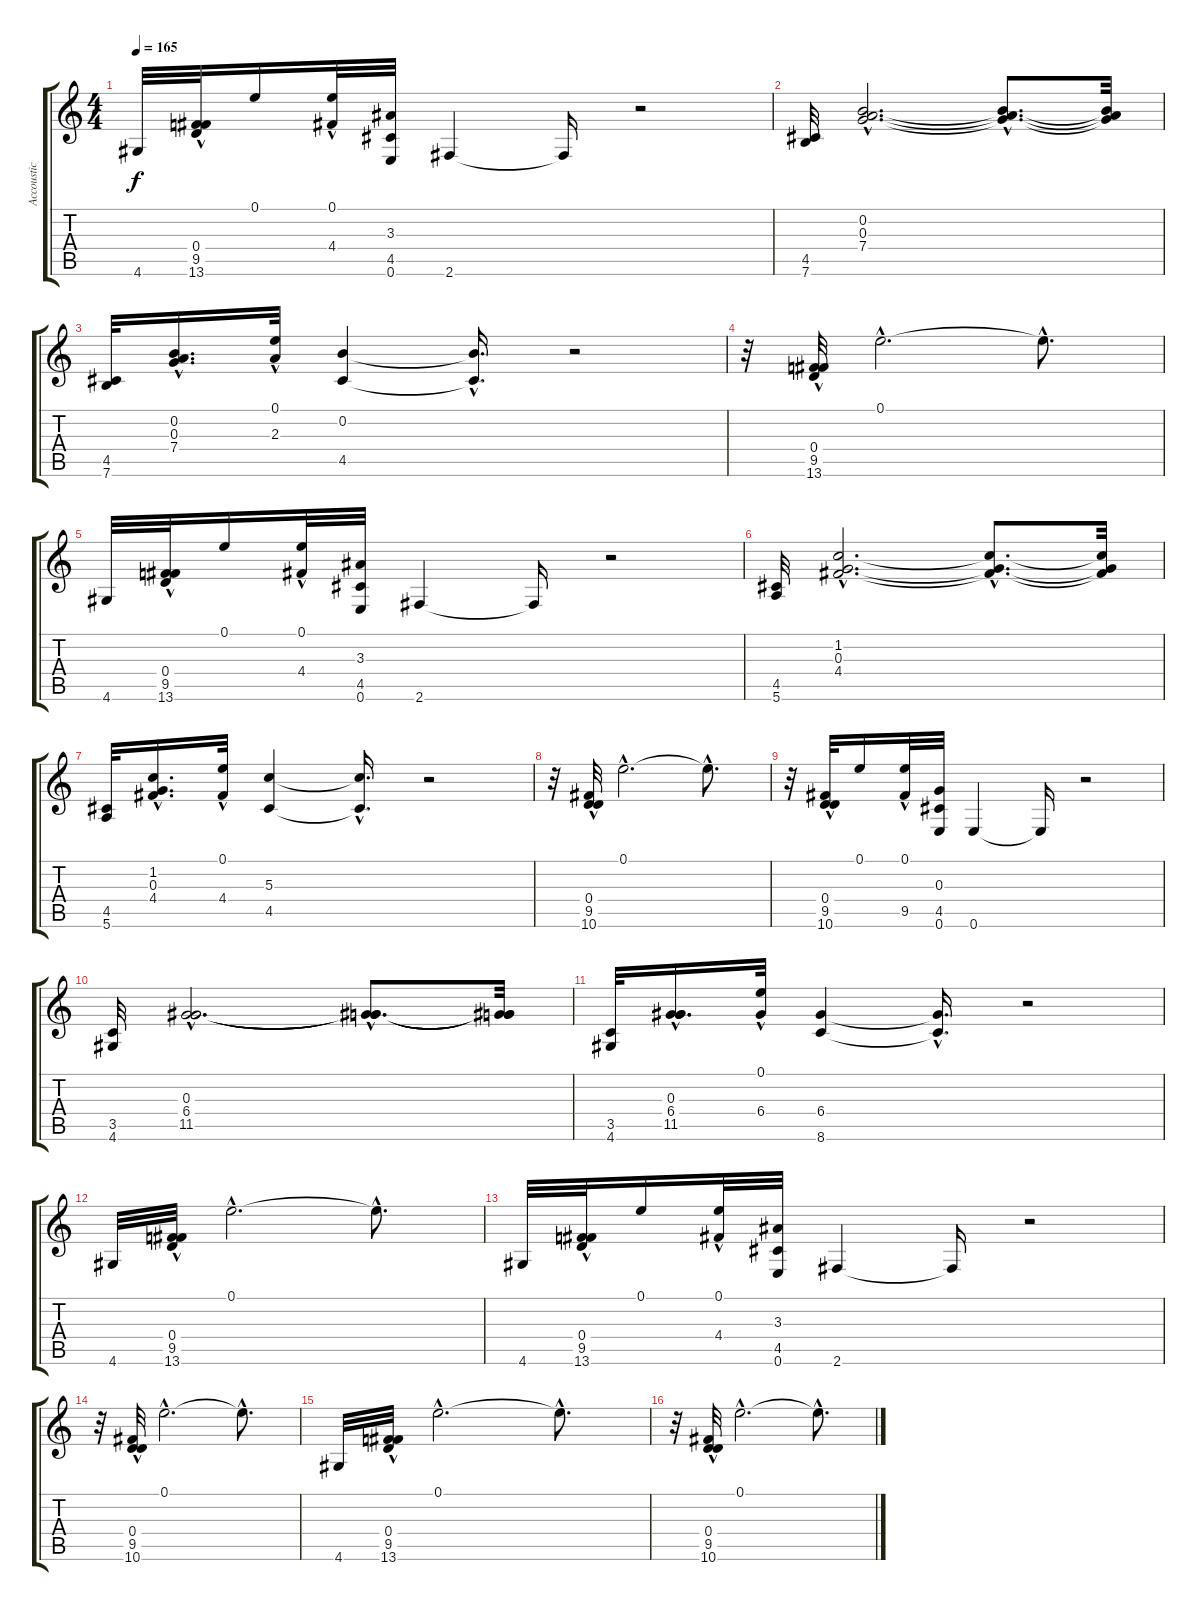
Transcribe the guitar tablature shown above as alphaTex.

\track ("Accoustic Guitar" "Accoustic ") {instrument acousticguitarsteel}
\staff {score tabs}
\tuning (E4 B3 G3 D3 A2 E2) {hide}
\ts (4 4)
\tempo 165
\clef g2
\ks c
4.6.32{dy f} (0.4{hac} 9.5{hac} 13.6{hac}).32 0.1.16 (0.1{hac} 4.4{hac}).32 (3.3 4.5 0.6).32 2.6.4 2.6{t}.16 r.2 |
(4.5 7.6).32 (0.2{hac} 0.3{hac} 7.4{hac}).2{d} (0.2{hac t} 0.3{hac t} 7.4{hac t}).8{d} (0.2{t} 0.3{t} 7.4{t}).32 |
(4.5 7.6).32 (0.2{hac} 0.3{hac} 7.4{hac}).16{d} (0.1{hac} 2.3{hac}).32 (0.2 4.5).4 (0.2{hac t} 4.5{hac t}).16{d} r.2 |
r.32 (0.4{hac} 9.5{hac} 13.6{hac}).32 0.1{hac}.2{d} 0.1{hac t}.8{d} |
4.6.32 (0.4{hac} 9.5{hac} 13.6{hac}).32 0.1.16 (0.1{hac} 4.4{hac}).32 (3.3 4.5 0.6).32 2.6.4 2.6{t}.16 r.2 |
(4.5 5.6).32 (1.2{hac} 0.3{hac} 4.4{hac}).2{d} (1.2{hac t} 0.3{hac t} 4.4{hac t}).8{d} (1.2{t} 0.3{t} 4.4{t}).32 |
(4.5 5.6).32 (1.2{hac} 0.3{hac} 4.4{hac}).16{d} (0.1{hac} 4.4{hac}).32 (5.3 4.5).4 (5.3{hac t} 4.5{hac t}).16{d} r.2 |
r.32 (0.4{hac} 9.5{hac} 10.6{hac}).32 0.1{hac}.2{d} 0.1{hac t}.8{d} |
r.32 (0.4{hac} 9.5{hac} 10.6{hac}).32 0.1.16 (0.1{hac} 9.5{hac}).32 (0.3 4.5 0.6).32 0.6.4 0.6{t}.16 r.2 |
(3.5 4.6).32 (0.3{hac} 6.4{hac} 11.5{hac}).2{d} (0.3{hac t} 6.4{hac t} 11.5{hac t}).8{d} (0.3{t} 6.4{t} 11.5{t}).32 |
(3.5 4.6).32 (0.3{hac} 6.4{hac} 11.5{hac}).16{d} (0.1{hac} 6.4{hac}).32 (6.4 8.6).4 (6.4{hac t} 8.6{hac t}).16{d} r.2 |
4.6.32 (0.4{hac} 9.5{hac} 13.6{hac}).32 0.1{hac}.2{d} 0.1{hac t}.8{d} |
4.6.32 (0.4{hac} 9.5{hac} 13.6{hac}).32 0.1.16 (0.1{hac} 4.4{hac}).32 (3.3 4.5 0.6).32 2.6.4 2.6{t}.16 r.2 |
r.32 (0.4{hac} 9.5{hac} 10.6{hac}).32 0.1{hac}.2{d} 0.1{hac t}.8{d} |
4.6.32 (0.4{hac} 9.5{hac} 13.6{hac}).32 0.1{hac}.2{d} 0.1{hac t}.8{d} |
r.32 (0.4{hac} 9.5{hac} 10.6{hac}).32 0.1{hac}.2{d} 0.1{hac t}.8{d}
